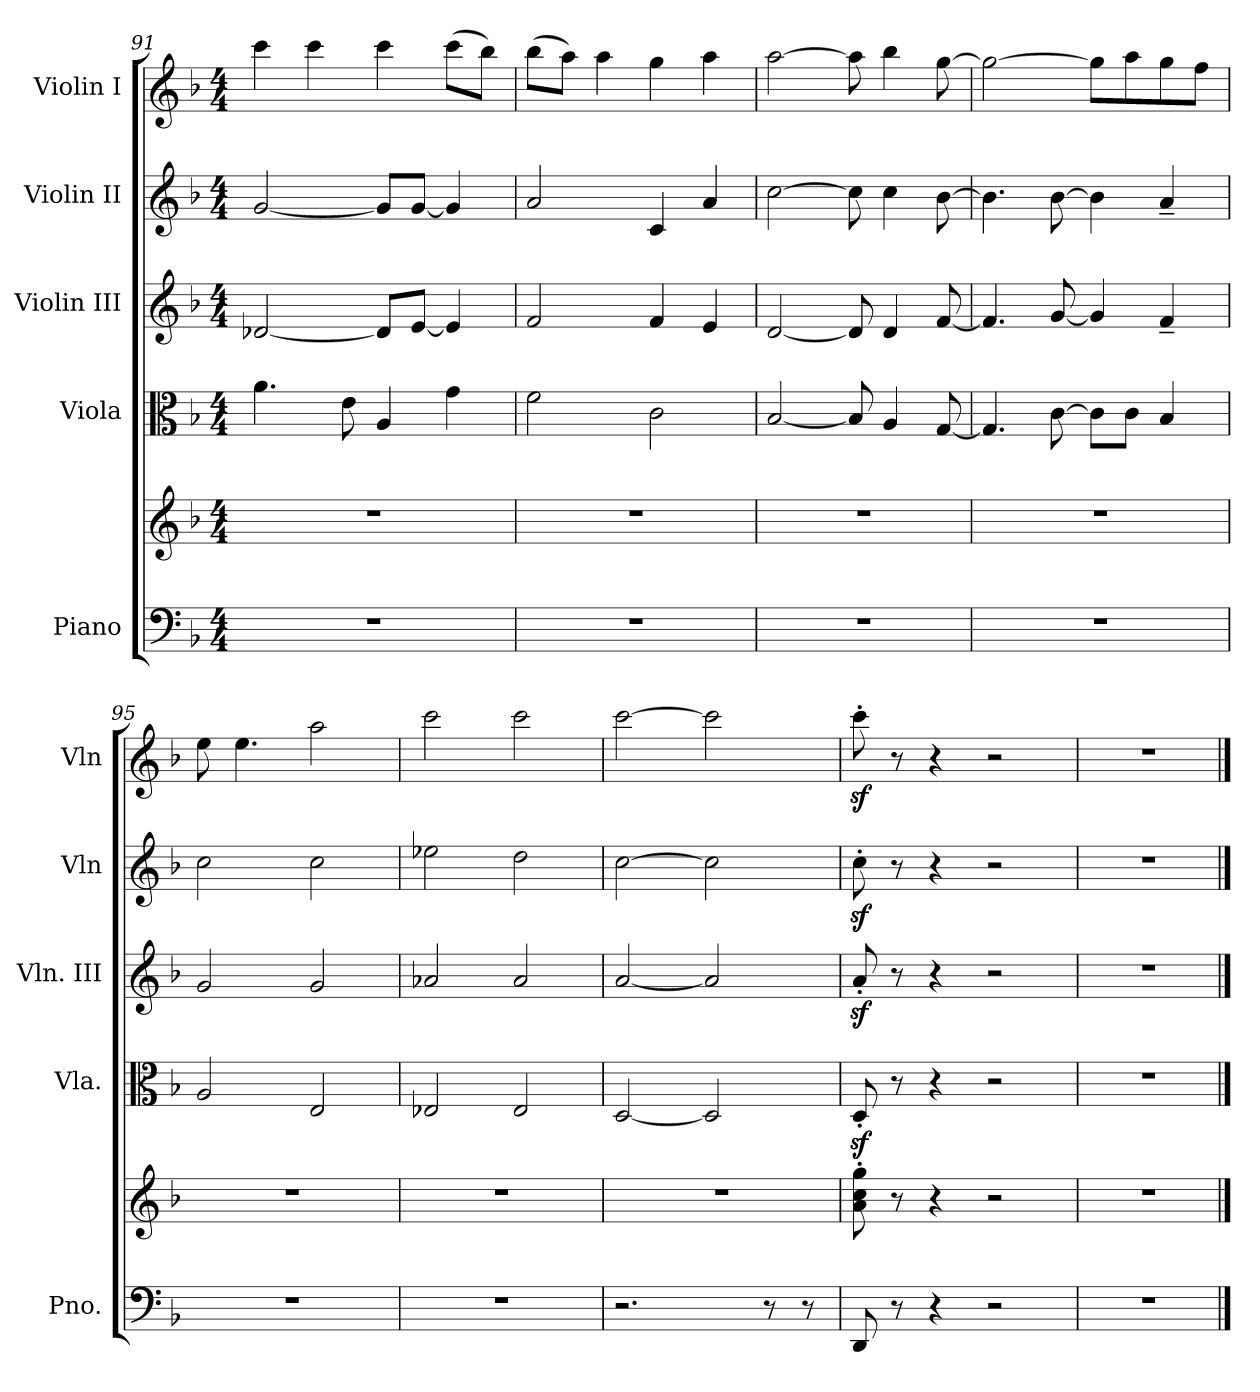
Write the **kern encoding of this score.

**kern	**kern	**kern	**kern	**kern	**kern
*part5	*part5	*part4	*part3	*part2	*part1
*staff6	*staff5	*staff4	*staff3	*staff2	*staff1
*I"Piano	*	*I"Viola	*I"Violin III	*I"Violin II	*I"Violin I
*I'Pno.	*	*I'Vla.	*I'Vln. III	*I'Vln	*I'Vln
*clefF4	*clefG2	*clefC3	*clefG2	*clefG2	*clefG2
*k[b-]	*k[b-]	*k[b-]	*k[b-]	*k[b-]	*k[b-]
*M4/4	*M4/4	*M4/4	*M4/4	*M4/4	*M4/4
=91	=91	=91	=91	=91	=91
1r	1r	4.a\	[2d-X/	[2g/	4ccc\
.	.	.	.	.	4ccc\
.	.	8e\	.	.	.
.	.	4A/	8d-/L]	8g/L]	4ccc\
.	.	.	[8e/J	[8g/J	.
.	.	4g\	4e/]	4g/]	(8ccc\L
.	.	.	.	.	8bb-\J)
=92	=92	=92	=92	=92	=92
1r	1r	2f\	2f/	2a/	(8bb-\L
.	.	.	.	.	8aa\J)
.	.	.	.	.	4aa\
.	.	2c\	4f/	4c/	4gg\
.	.	.	4e/	4a/	4aa\
=93	=93	=93	=93	=93	=93
1r	1r	[2B-/	[2d/	[2cc\	[2aa\
.	.	8B-/]	8d/]	8cc\]	8aa\]
.	.	4A/	4d/	4cc\	4bb-\
.	.	[8G/	[8f/	[8b-\	[8gg\
=94	=94	=94	=94	=94	=94
1r	1r	4.G/]	4.f/]	4.b-\]	2gg\_
.	.	[8c\	[8g/	[8b-\	.
.	.	8c\L]	4g/]	4b-\]	8gg\L]
.	.	8c\J	.	.	8aa\
.	.	4B-/	4f~/	4a~/	8gg\
.	.	.	.	.	8ff\J
!!LO:PB:g=z
=95	=95	=95	=95	=95	=95
1r	1r	2A/	2g/	2cc\	8ee\
.	.	.	.	.	4.ee\
.	.	2E/	2g/	2cc\	2aa\
=96	=96	=96	=96	=96	=96
1r	1r	2E-X/	2a-X/	2ee-X\	2ccc\
.	.	2E-/	2a-/	2dd\	2ccc\
=97	=97	=97	=97	=97	=97
2.r	1r	[2D/	[2a/	[2cc\	[2ccc\
.	.	2D/]	2a/]	2cc\]	2ccc\]
8r	.	.	.	.	.
8r	.	.	.	.	.
=98	=98	=98	=98	=98	=98
8DD/	8a\' 8cc\' 8gg\'	8Dz<'/	8az<'/	8ccz<'\	8cccz<'\
8r	8r	8r	8r	8r	8r
4r	4r	4r	4r	4r	4r
2r	2r	2r	2r	2r	2r
=99	=99	=99	=99	=99	=99
1r	1r	1r	1r	1r	1r
==	==	==	==	==	==
*-	*-	*-	*-	*-	*-
